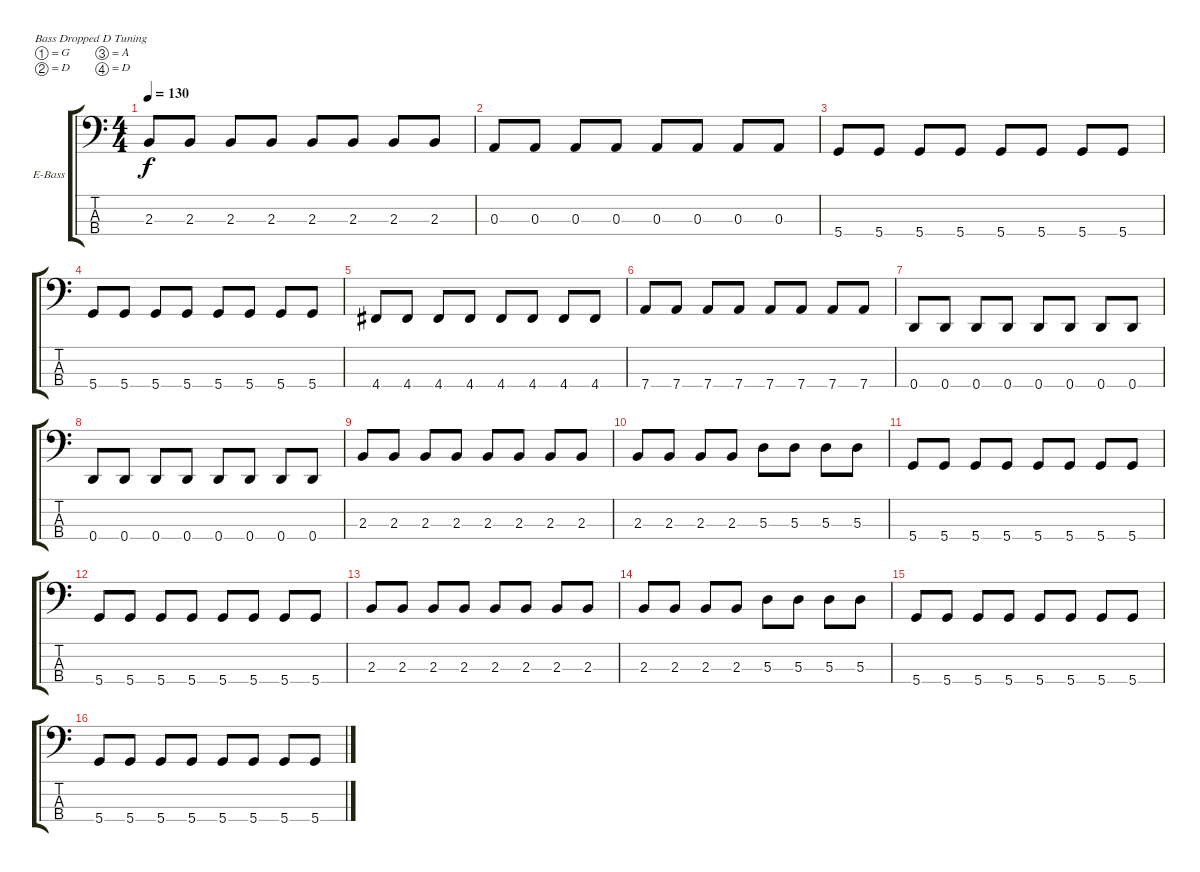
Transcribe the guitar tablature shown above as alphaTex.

\bracketExtendMode groupsimilarinstruments
\firstSystemTrackNameOrientation horizontal
\otherSystemsTrackNameOrientation horizontal
\track ("Bass" "E-Bass") {instrument electricbassfinger}
\staff {score tabs}
\tuning (G2 D2 A1 D1)
\ts (4 4)
\tempo 130
\clef f4
\ks c
2.3.8{dy f} 2.3.8 2.3.8 2.3.8 2.3.8 2.3.8 2.3.8 2.3.8 |
0.3.8 0.3.8 0.3.8 0.3.8 0.3.8 0.3.8 0.3.8 0.3.8 |
5.4.8 5.4.8 5.4.8 5.4.8 5.4.8 5.4.8 5.4.8 5.4.8 |
5.4.8 5.4.8 5.4.8 5.4.8 5.4.8 5.4.8 5.4.8 5.4.8 |
4.4.8 4.4.8 4.4.8 4.4.8 4.4.8 4.4.8 4.4.8 4.4.8 |
7.4.8 7.4.8 7.4.8 7.4.8 7.4.8 7.4.8 7.4.8 7.4.8 |
0.4.8 0.4.8 0.4.8 0.4.8 0.4.8 0.4.8 0.4.8 0.4.8 |
0.4.8 0.4.8 0.4.8 0.4.8 0.4.8 0.4.8 0.4.8 0.4.8 |
2.3.8 2.3.8 2.3.8 2.3.8 2.3.8 2.3.8 2.3.8 2.3.8 |
2.3.8 2.3.8 2.3.8 2.3.8 5.3.8 5.3.8 5.3.8 5.3.8 |
5.4.8 5.4.8 5.4.8 5.4.8 5.4.8 5.4.8 5.4.8 5.4.8 |
5.4.8 5.4.8 5.4.8 5.4.8 5.4.8 5.4.8 5.4.8 5.4.8 |
2.3.8 2.3.8 2.3.8 2.3.8 2.3.8 2.3.8 2.3.8 2.3.8 |
2.3.8 2.3.8 2.3.8 2.3.8 5.3.8 5.3.8 5.3.8 5.3.8 |
5.4.8 5.4.8 5.4.8 5.4.8 5.4.8 5.4.8 5.4.8 5.4.8 |
5.4.8 5.4.8 5.4.8 5.4.8 5.4.8 5.4.8 5.4.8 5.4.8
